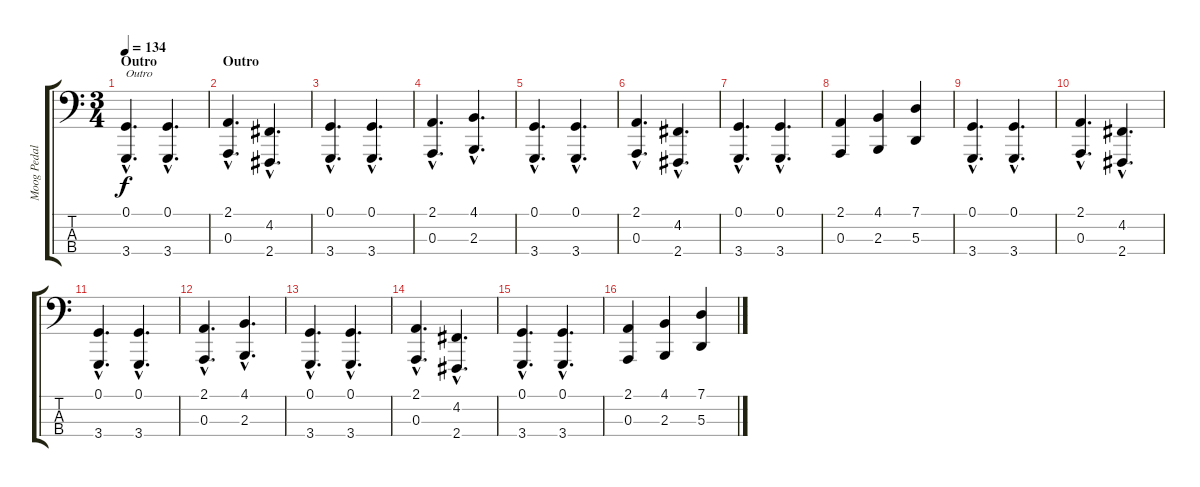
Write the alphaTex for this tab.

\track ("Moog Pedals" "Moog Pedal") {instrument lead8bassandlead}
\staff {score tabs}
\tuning (G2 D2 A1 E1) {hide}
\ts (3 4)
\section ("" "Outro")
\tempo 134
\clef f4
\ks c
(0.1{hac} 3.4{hac}).4{d txt "Outro" dy f} (0.1{hac} 3.4{hac}).4{d} |
\section ("" "Outro")
(2.1{hac} 0.3{hac}).4{d} (4.2{hac} 2.4{hac}).4{d} |
\section ("" "")
(0.1{hac} 3.4{hac}).4{d} (0.1{hac} 3.4{hac}).4{d} |
(2.1{hac} 0.3{hac}).4{d} (4.1{hac} 2.3{hac}).4{d} |
(0.1{hac} 3.4{hac}).4{d} (0.1{hac} 3.4{hac}).4{d} |
(2.1{hac} 0.3{hac}).4{d} (4.2{hac} 2.4{hac}).4{d} |
(0.1{hac} 3.4{hac}).4{d} (0.1{hac} 3.4{hac}).4{d} |
(2.1 0.3).4 (4.1 2.3).4 (7.1 5.3).4 |
(0.1{hac} 3.4{hac}).4{d} (0.1{hac} 3.4{hac}).4{d} |
(2.1{hac} 0.3{hac}).4{d} (4.2{hac} 2.4{hac}).4{d} |
(0.1{hac} 3.4{hac}).4{d} (0.1{hac} 3.4{hac}).4{d} |
(2.1{hac} 0.3{hac}).4{d} (4.1{hac} 2.3{hac}).4{d} |
(0.1{hac} 3.4{hac}).4{d} (0.1{hac} 3.4{hac}).4{d} |
(2.1{hac} 0.3{hac}).4{d} (4.2{hac} 2.4{hac}).4{d} |
(0.1{hac} 3.4{hac}).4{d} (0.1{hac} 3.4{hac}).4{d} |
(2.1 0.3).4 (4.1 2.3).4 (7.1 5.3).4
